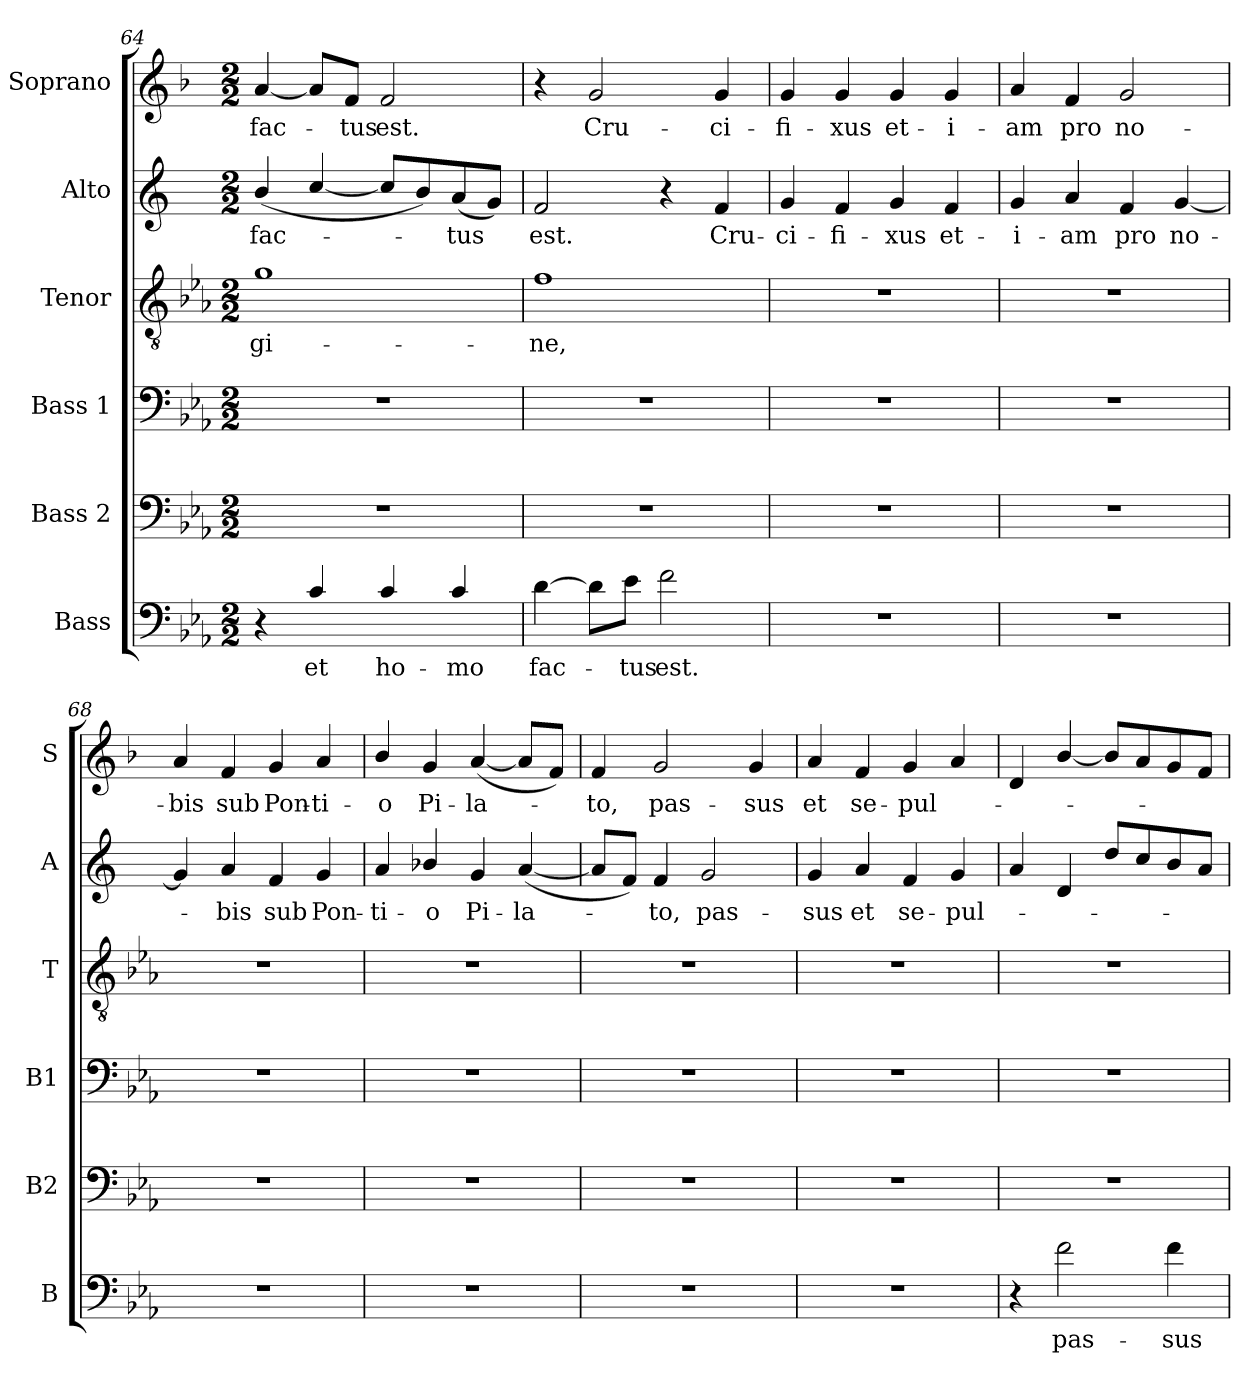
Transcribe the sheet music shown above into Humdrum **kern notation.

**kern	**text	**kern	**kern	**kern	**text	**kern	**text	**kern	**text
*part6	*part6	*part5	*part4	*part3	*part3	*part2	*part2	*part1	*part1
*staff6	*staff6	*staff5	*staff4	*staff3	*staff3	*staff2	*staff2	*staff1	*staff1
*I"Bass	*	*I"Bass 2	*I"Bass 1	*I"Tenor	*	*I"Alto	*	*I"Soprano	*
*I'B	*	*I'B2	*I'B1	*I'T	*	*I'A	*	*I'S	*
*clefF4	*	*clefF4	*clefF4	*clefGv2	*	*clefG2	*	*clefG2	*
*ITrd12c21	*	*ITrd12c21	*ITrd12c21	*ITrd8c14	*	*ITrd5c9	*	*ITrd1c2	*
*k[b-e-a-]	*	*k[b-e-a-]	*k[b-e-a-]	*k[b-e-a-]	*	*k[b-e-a-]	*	*k[b-e-a-]	*
*c:	*	*c:	*c:	*c:	*	*c:	*	*c:	*
*M2/2	*	*M2/2	*M2/2	*M2/2	*	*M2/2	*	*M2/2	*
=64	=64	=64	=64	=64	=64	=64	=64	=64	=64
!	!	!	!	!	!LO:LY:b	!	!LO:LY:b	!	!LO:LY:b
4r	.	1r	1r	1G	-gi-	(<4d/	fac-	[4g/	fac-
!	!LO:LY:b	!	!	!	!	!	!	!	!
4C/	et	.	.	.	.	[4e-/	.	8g/L]	.
!	!	!	!	!	!	!	!	!	!LO:LY:b
.	.	.	.	.	.	.	.	8e-/J	-tus
!	!LO:LY:b	!	!	!	!	!	!	!	!LO:LY:b
4C/	ho-	.	.	.	.	8e-/L]	.	2e-/	est.
.	.	.	.	.	.	8d/)	.	.	.
!	!LO:LY:b	!	!	!	!	!	!LO:LY:b	!	!
4C/	-mo	.	.	.	.	(<8c/	-tus	.	.
.	.	.	.	.	.	8B-/J)	.	.	.
=65	=65	=65	=65	=65	=65	=65	=65	=65	=65
!	!LO:LY:b	!	!	!	!LO:LY:b	!	!LO:LY:b	!	!
[4D\	fac-	1r	1r	1F	-ne,	2A-/	est.	4r	.
!	!	!	!	!	!	!	!	!	!LO:LY:b
8D\L]	.	.	.	.	.	.	.	2f/	Cru-
!	!LO:LY:b	!	!	!	!	!	!	!	!
8E-\J	-tus	.	.	.	.	.	.	.	.
!	!LO:LY:b	!	!	!	!	!	!	!	!
2F\	est.	.	.	.	.	4r	.	.	.
!	!	!	!	!	!	!	!LO:LY:b	!	!LO:LY:b
.	.	.	.	.	.	4A-/	Cru-	4f/	-ci-
=66	=66	=66	=66	=66	=66	=66	=66	=66	=66
!	!	!	!	!	!	!	!LO:LY:b	!	!LO:LY:b
1r	.	1r	1r	1r	.	4B-/	-ci-	4f/	-fi-
!	!	!	!	!	!	!	!LO:LY:b	!	!LO:LY:b
.	.	.	.	.	.	4A-/	-fi-	4f/	-xus
!	!	!	!	!	!	!	!LO:LY:b	!	!LO:LY:b
.	.	.	.	.	.	4B-/	-xus	4f/	et-
!	!	!	!	!	!	!	!LO:LY:b	!	!LO:LY:b
.	.	.	.	.	.	4A-/	et-	4f/	-i-
!!LO:PB:g=z
=67	=67	=67	=67	=67	=67	=67	=67	=67	=67
!	!	!	!	!	!	!	!LO:LY:b	!	!LO:LY:b
1r	.	1r	1r	1r	.	4B-/	-i-	4g/	-am
!	!	!	!	!	!	!	!LO:LY:b	!	!LO:LY:b
.	.	.	.	.	.	4c/	-am	4e-/	pro
!	!	!	!	!	!	!	!LO:LY:b	!	!LO:LY:b
.	.	.	.	.	.	4A-/	pro	2f/	no-
!	!	!	!	!	!	!	!LO:LY:b	!	!
.	.	.	.	.	.	[4B-/	no-	.	.
=68	=68	=68	=68	=68	=68	=68	=68	=68	=68
!	!	!	!	!	!	!	!	!	!LO:LY:b
1r	.	1r	1r	1r	.	4B-/]	.	4g/	-bis
!	!	!	!	!	!	!	!LO:LY:b	!	!LO:LY:b
.	.	.	.	.	.	4c/	-bis	4e-/	sub
!	!	!	!	!	!	!	!LO:LY:b	!	!LO:LY:b
.	.	.	.	.	.	4A-/	sub	4f/	Pon-
!	!	!	!	!	!	!	!LO:LY:b	!	!LO:LY:b
.	.	.	.	.	.	4B-/	Pon-	4g/	-ti-
=69	=69	=69	=69	=69	=69	=69	=69	=69	=69
!	!	!	!	!	!	!	!LO:LY:b	!	!LO:LY:b
1r	.	1r	1r	1r	.	4c/	-ti-	4a-/	-o
!	!	!	!	!	!	!	!LO:LY:b	!	!LO:LY:b
.	.	.	.	.	.	4d-X/	-o	4f/	Pi-
!	!	!	!	!	!	!	!LO:LY:b	!	!LO:LY:b
.	.	.	.	.	.	4B-/	Pi-	(<[4g/	-la-
!	!	!	!	!	!	!	!LO:LY:b	!	!
.	.	.	.	.	.	(<[4c/	-la-	8g/L]	.
.	.	.	.	.	.	.	.	8e-/J)	.
=70	=70	=70	=70	=70	=70	=70	=70	=70	=70
!	!	!	!	!	!	!	!	!	!LO:LY:b
1r	.	1r	1r	1r	.	8c/L]	.	4e-/	-to,
.	.	.	.	.	.	8A-/J)	.	.	.
!	!	!	!	!	!	!	!LO:LY:b	!	!LO:LY:b
.	.	.	.	.	.	4A-/	-to,	2f/	pas-
!	!	!	!	!	!	!	!LO:LY:b	!	!
.	.	.	.	.	.	2B-/	pas-	.	.
!	!	!	!	!	!	!	!	!	!LO:LY:b
.	.	.	.	.	.	.	.	4f/	-sus
=71	=71	=71	=71	=71	=71	=71	=71	=71	=71
!	!	!	!	!	!	!	!LO:LY:b	!	!LO:LY:b
1r	.	1r	1r	1r	.	4B-/	-sus	4g/	et
!	!	!	!	!	!	!	!LO:LY:b	!	!LO:LY:b
.	.	.	.	.	.	4c/	et	4e-/	se-
!	!	!	!	!	!	!	!LO:LY:b	!	!LO:LY:b
.	.	.	.	.	.	4A-/	se-	4f/	-pul-
!	!	!	!	!	!	!	!LO:LY:b	!	!
.	.	.	.	.	.	4B-/	-pul-	4g/	.
=72	=72	=72	=72	=72	=72	=72	=72	=72	=72
4r	.	1r	1r	1r	.	4c/	.	4c/	.
!	!LO:LY:b	!	!	!	!	!	!	!	!
2F\	pas-	.	.	.	.	4F/	.	[4a-/	.
.	.	.	.	.	.	8f/L	.	8a-/L]	.
.	.	.	.	.	.	8e-/	.	8g/	.
!	!LO:LY:b	!	!	!	!	!	!	!	!
4F\	-sus	.	.	.	.	8d/	.	8f/	.
.	.	.	.	.	.	8c/J	.	8e-/J	.
=	=	=	=	=	=	=	=	=	=
*-	*-	*-	*-	*-	*-	*-	*-	*-	*-
